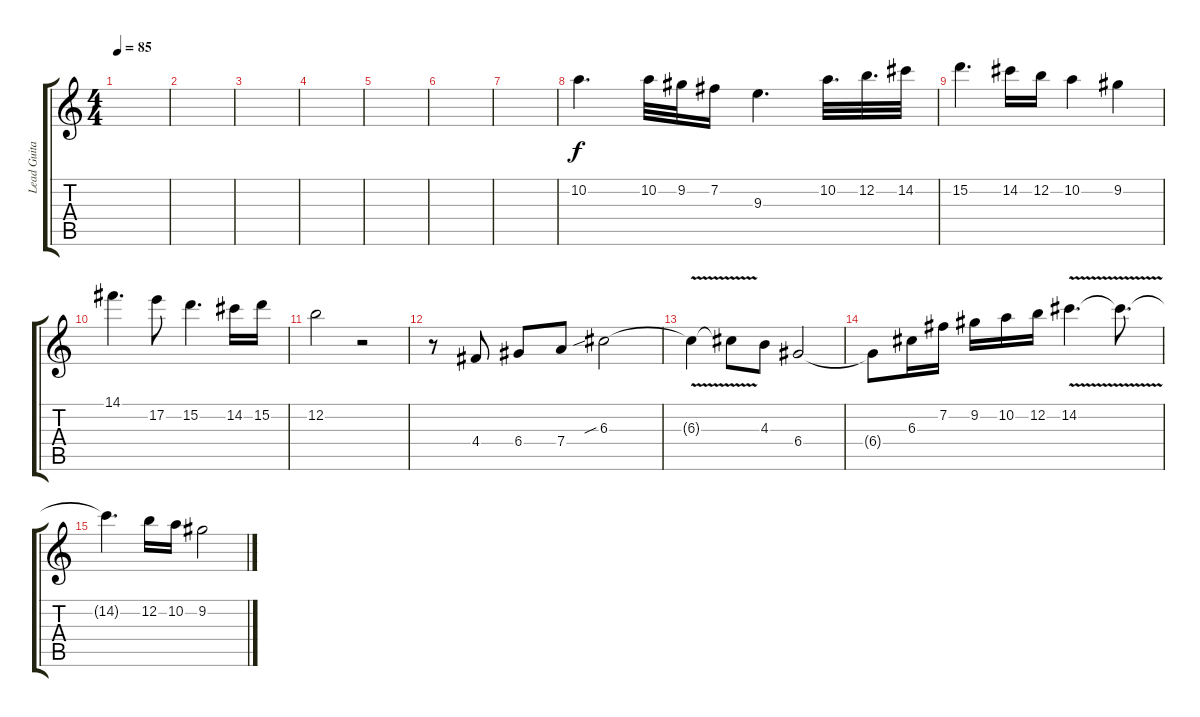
\track ("Lead Guitar" "Lead Guita") {instrument overdrivenguitar}
\staff {score tabs}
\tuning (E4 B3 G3 D3 A2 E2) {hide}
\ts (4 4)
\tempo 85
\clef g2
\ks c
|
|
|
|
|
|
|
10.2.4{d} 10.2.32 9.2.32 7.2.16 9.3.4{d} 10.2.32{d} 12.2.32{d} 14.2.32 |
15.2.4{d} 14.2.16 12.2.16 10.2.4 9.2.4 |
14.1.4{d} 17.2.8 15.2.4{d} 14.2.16 15.2.16 |
12.2.2 r.2 |
r.8 4.4.8 6.4.8 7.4.8 6.3{sib}.2 |
6.3{v t}.4 6.3{t}.8 4.3.8 6.4.2 |
6.4{t}.8 6.3.16 7.2.16 9.2.16 10.2.16 12.2.16 14.2{v}.4{d} 14.2{t}.8{d} |
14.2{t}.4{d} 12.2.16 10.2.16 9.2.2
